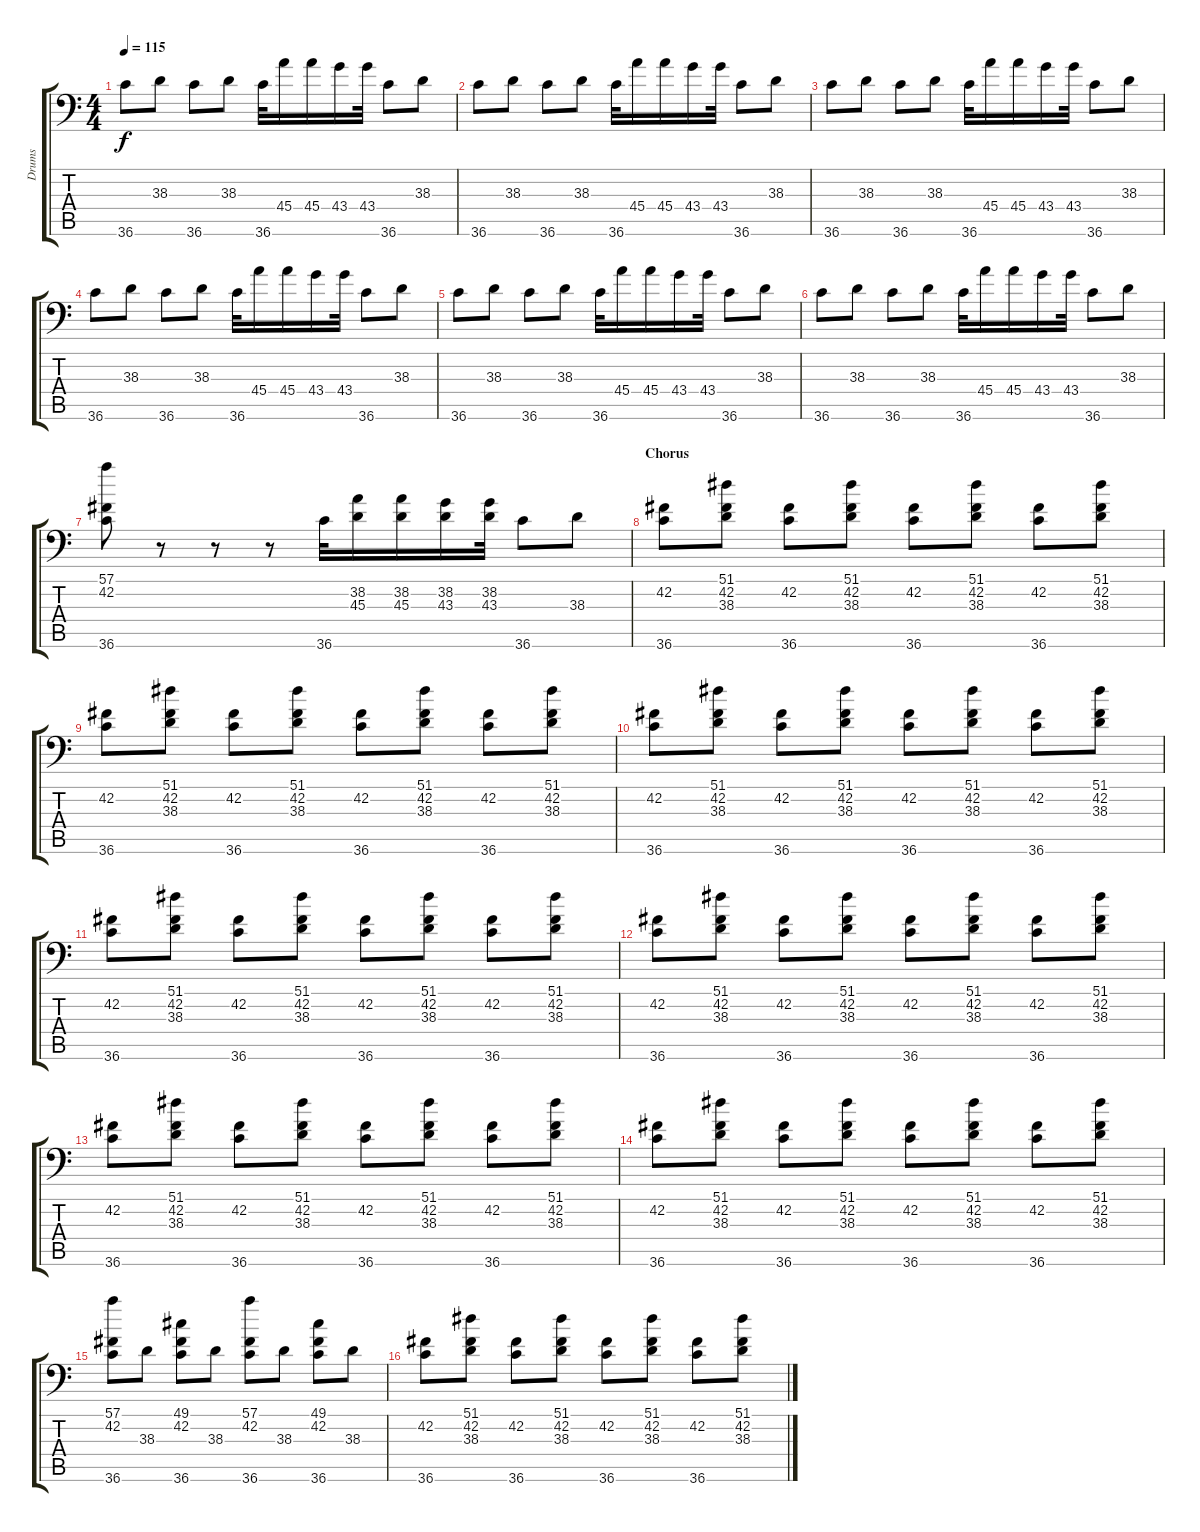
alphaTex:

\track ("Drums" "Drums") {instrument acousticgrandpiano}
\staff {score tabs}
\tuning (C-1 C-1 C-1 C-1 C-1 C-1) {hide}
\ts (4 4)
\tempo 115
\clef f4
\ks c
36.6.8{dy f} 38.3.8 36.6.8 38.3.8 36.6.32 45.4.16 45.4.16 43.4.16 43.4.32 36.6.8 38.3.8 |
36.6.8 38.3.8 36.6.8 38.3.8 36.6.32 45.4.16 45.4.16 43.4.16 43.4.32 36.6.8 38.3.8 |
36.6.8 38.3.8 36.6.8 38.3.8 36.6.32 45.4.16 45.4.16 43.4.16 43.4.32 36.6.8 38.3.8 |
36.6.8 38.3.8 36.6.8 38.3.8 36.6.32 45.4.16 45.4.16 43.4.16 43.4.32 36.6.8 38.3.8 |
36.6.8 38.3.8 36.6.8 38.3.8 36.6.32 45.4.16 45.4.16 43.4.16 43.4.32 36.6.8 38.3.8 |
36.6.8 38.3.8 36.6.8 38.3.8 36.6.32 45.4.16 45.4.16 43.4.16 43.4.32 36.6.8 38.3.8 |
(57.1 42.2 36.6).8 r.8 r.8 r.8 36.6.32 (38.2 45.3).16 (38.2 45.3).16 (38.2 43.3).16 (38.2 43.3).32 36.6.8 38.3.8 |
\section ("" "Chorus")
(42.2 36.6).8 (51.1 42.2 38.3).8 (42.2 36.6).8 (51.1 42.2 38.3).8 (42.2 36.6).8 (51.1 42.2 38.3).8 (42.2 36.6).8 (51.1 42.2 38.3).8 |
(42.2 36.6).8 (51.1 42.2 38.3).8 (42.2 36.6).8 (51.1 42.2 38.3).8 (42.2 36.6).8 (51.1 42.2 38.3).8 (42.2 36.6).8 (51.1 42.2 38.3).8 |
(42.2 36.6).8 (51.1 42.2 38.3).8 (42.2 36.6).8 (51.1 42.2 38.3).8 (42.2 36.6).8 (51.1 42.2 38.3).8 (42.2 36.6).8 (51.1 42.2 38.3).8 |
(42.2 36.6).8 (51.1 42.2 38.3).8 (42.2 36.6).8 (51.1 42.2 38.3).8 (42.2 36.6).8 (51.1 42.2 38.3).8 (42.2 36.6).8 (51.1 42.2 38.3).8 |
(42.2 36.6).8 (51.1 42.2 38.3).8 (42.2 36.6).8 (51.1 42.2 38.3).8 (42.2 36.6).8 (51.1 42.2 38.3).8 (42.2 36.6).8 (51.1 42.2 38.3).8 |
(42.2 36.6).8 (51.1 42.2 38.3).8 (42.2 36.6).8 (51.1 42.2 38.3).8 (42.2 36.6).8 (51.1 42.2 38.3).8 (42.2 36.6).8 (51.1 42.2 38.3).8 |
(42.2 36.6).8 (51.1 42.2 38.3).8 (42.2 36.6).8 (51.1 42.2 38.3).8 (42.2 36.6).8 (51.1 42.2 38.3).8 (42.2 36.6).8 (51.1 42.2 38.3).8 |
(57.1 42.2 36.6).8 38.3.8 (49.1 42.2 36.6).8 38.3.8 (57.1 42.2 36.6).8 38.3.8 (49.1 42.2 36.6).8 38.3.8 |
(42.2 36.6).8 (51.1 42.2 38.3).8 (42.2 36.6).8 (51.1 42.2 38.3).8 (42.2 36.6).8 (51.1 42.2 38.3).8 (42.2 36.6).8 (51.1 42.2 38.3).8
